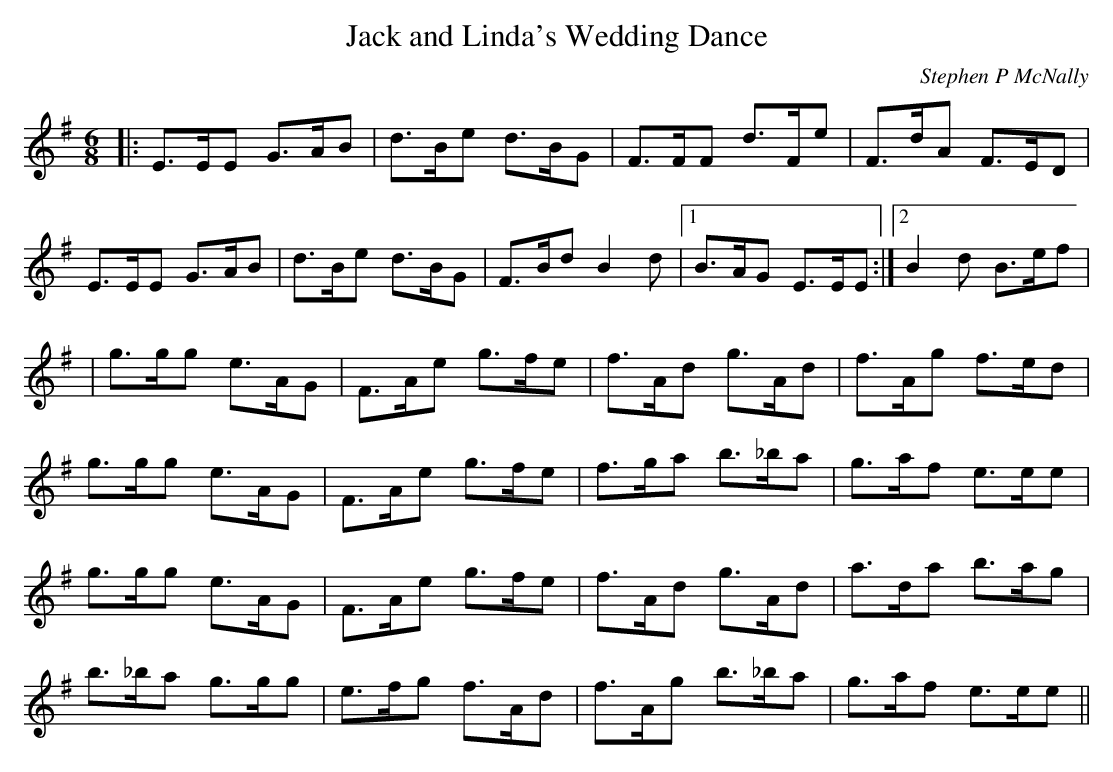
X:1
T:Jack and Linda's Wedding Dance
M:6/8
L:1/8
C:Stephen P McNally
K:Em
|:E>EE G>AB|d>Be d>BG|F>FF d>Fe|F>dA F>ED|
E>EE G>AB|d>Be d>BG|F>Bd B2d|1 B>AG E>EE:|2B2d B>ef|
|g>gg e>AG|F>Ae g>fe|f>Ad g>Ad|f>Ag f>ed|
g>gg e>AG|F>Ae g>fe|f>ga b>_ba|g>af e>ee|
g>gg e>AG|F>Ae g>fe|f>Ad g>Ad|a>da b>ag|
b>_ba g>gg|e>fg f>Ad|f>Ag b>_ba|g>af e>ee||
